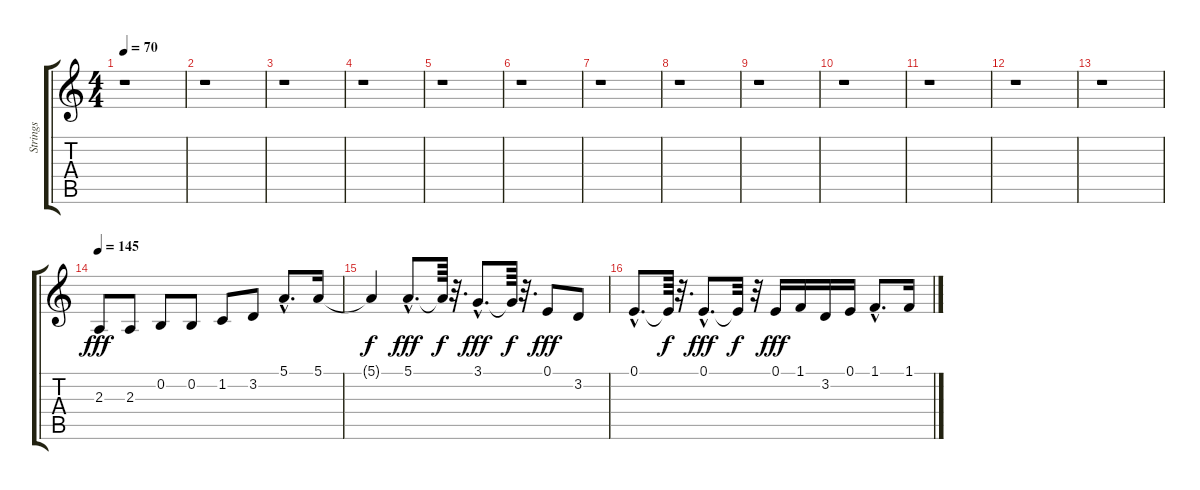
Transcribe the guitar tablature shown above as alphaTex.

\track ("Strings" "Strings") {instrument stringensemble1}
\staff {score tabs}
\tuning (E4 B3 G3 D3 A2 E2) {hide}
\ts (4 4)
\tempo 70
\clef g2
\ks c
r.1{dy f} |
r.1 |
r.1 |
r.1 |
r.1 |
r.1 |
r.1 |
r.1 |
r.1 |
r.1 |
r.1 |
r.1 |
r.1 |
\tempo 145
2.3.8{dy fff volume 16} 2.3.8 0.2.8 0.2.8 1.2.8 3.2.8 5.1{hac}.8{d} 5.1.16 |
5.1{t}.4{dy f} 5.1{hac}.8{d dy fff} 5.1{t}.64{dy f} r.32{d} 3.1{hac}.8{d dy fff} 3.1{t}.64{dy f} r.32{d} 0.1.8{dy fff} 3.2.8 |
0.1{hac}.8{d} 0.1{t}.64{dy f} r.32{d} 0.1{hac}.8{d dy fff} 0.1{t}.32{dy f} r.32 0.1.16{dy fff} 1.1.16 3.2.16 0.1.16 1.1{hac}.8{d} 1.1.16
